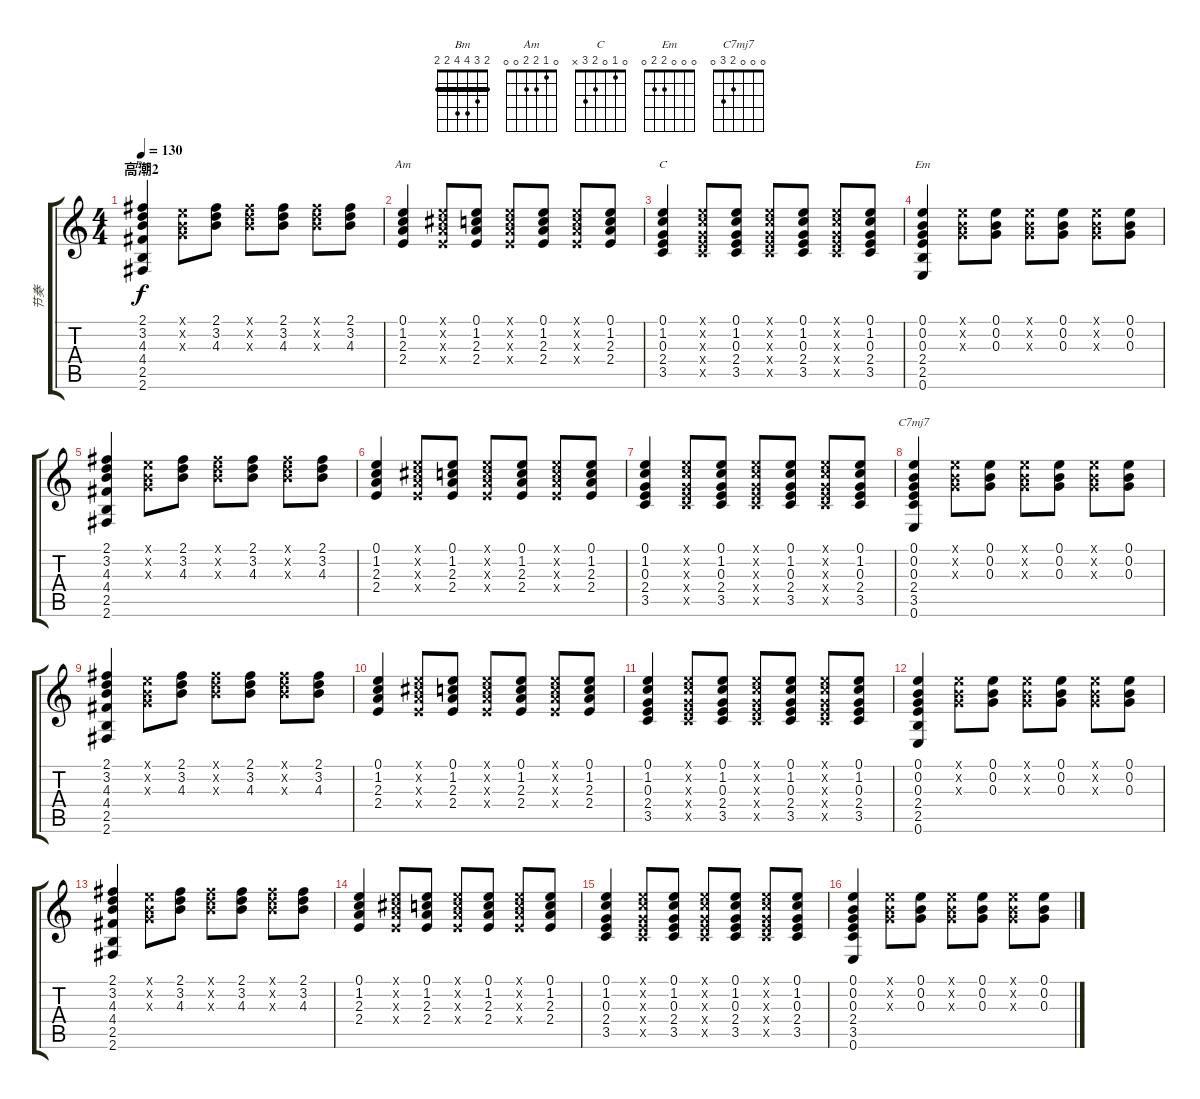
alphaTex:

\track ("节奏" "节奏") {instrument acousticguitarnylon}
\staff {score tabs}
\tuning (E4 B3 G3 D3 A2 E2) {hide}
\chord ("Bm" 2 3 4 4 2 2) {barre 2}
\chord ("Am" 0 1 2 2 0 0)
\chord ("C" 0 1 0 2 3 x)
\chord ("Em" 0 0 0 2 2 0)
\chord ("C7mj7" 0 0 0 2 3 0)
\ts (4 4)
\section ("" "高潮2")
\tempo 130
\clef g2
\ks c
(2.1 3.2 4.3 4.4 2.5 2.6).4{ch "Bm" dy f} (0.1{x} 0.2{x} 0.3{x}).8 (2.1 3.2 4.3).8 (2.1{x} 3.2{x} 4.3{x}).8 (2.1 3.2 4.3).8 (2.1{x} 3.2{x} 4.3{x}).8 (2.1 3.2 4.3).8 |
(0.1 1.2 2.3 2.4).4{ch "Am"} (0.1{x} 2.2{x} 2.3{x} 2.4{x}).8 (0.1 1.2 2.3 2.4).8 (0.1{x} 1.2{x} 2.3{x} 2.4{x}).8 (0.1 1.2 2.3 2.4).8 (0.1{x} 1.2{x} 2.3{x} 2.4{x}).8 (0.1 1.2 2.3 2.4).8 |
(0.1 1.2 0.3 2.4 3.5).4{ch "C"} (0.1{x} 1.2{x} 0.3{x} 2.4{x} 3.5{x}).8 (0.1 1.2 0.3 2.4 3.5).8 (0.1{x} 1.2{x} 0.3{x} 2.4{x} 3.5{x}).8 (0.1 1.2 0.3 2.4 3.5).8 (0.1{x} 1.2{x} 0.3{x} 2.4{x} 3.5{x}).8 (0.1 1.2 0.3 2.4 3.5).8 |
(0.1 0.2 0.3 2.4 2.5 0.6).4{ch "Em"} (0.1{x} 0.2{x} 0.3{x}).8 (0.1 0.2 0.3).8 (0.1{x} 0.2{x} 0.3{x}).8 (0.1 0.2 0.3).8 (0.1{x} 0.2{x} 0.3{x}).8 (0.1 0.2 0.3).8 |
(2.1 3.2 4.3 4.4 2.5 2.6).4 (0.1{x} 0.2{x} 0.3{x}).8 (2.1 3.2 4.3).8 (2.1{x} 3.2{x} 4.3{x}).8 (2.1 3.2 4.3).8 (2.1{x} 3.2{x} 4.3{x}).8 (2.1 3.2 4.3).8 |
(0.1 1.2 2.3 2.4).4 (0.1{x} 2.2{x} 2.3{x} 2.4{x}).8 (0.1 1.2 2.3 2.4).8 (0.1{x} 1.2{x} 2.3{x} 2.4{x}).8 (0.1 1.2 2.3 2.4).8 (0.1{x} 1.2{x} 2.3{x} 2.4{x}).8 (0.1 1.2 2.3 2.4).8 |
(0.1 1.2 0.3 2.4 3.5).4 (0.1{x} 1.2{x} 0.3{x} 2.4{x} 3.5{x}).8 (0.1 1.2 0.3 2.4 3.5).8 (0.1{x} 1.2{x} 0.3{x} 2.4{x} 3.5{x}).8 (0.1 1.2 0.3 2.4 3.5).8 (0.1{x} 1.2{x} 0.3{x} 2.4{x} 3.5{x}).8 (0.1 1.2 0.3 2.4 3.5).8 |
(0.1 0.2 0.3 2.4 3.5 0.6).4{ch "C7mj7"} (0.1{x} 0.2{x} 0.3{x}).8 (0.1 0.2 0.3).8 (0.1{x} 0.2{x} 0.3{x}).8 (0.1 0.2 0.3).8 (0.1{x} 0.2{x} 0.3{x}).8 (0.1 0.2 0.3).8 |
(2.1 3.2 4.3 4.4 2.5 2.6).4 (0.1{x} 0.2{x} 0.3{x}).8 (2.1 3.2 4.3).8 (2.1{x} 3.2{x} 4.3{x}).8 (2.1 3.2 4.3).8 (2.1{x} 3.2{x} 4.3{x}).8 (2.1 3.2 4.3).8 |
(0.1 1.2 2.3 2.4).4 (0.1{x} 2.2{x} 2.3{x} 2.4{x}).8 (0.1 1.2 2.3 2.4).8 (0.1{x} 1.2{x} 2.3{x} 2.4{x}).8 (0.1 1.2 2.3 2.4).8 (0.1{x} 1.2{x} 2.3{x} 2.4{x}).8 (0.1 1.2 2.3 2.4).8 |
(0.1 1.2 0.3 2.4 3.5).4 (0.1{x} 1.2{x} 0.3{x} 2.4{x} 3.5{x}).8 (0.1 1.2 0.3 2.4 3.5).8 (0.1{x} 1.2{x} 0.3{x} 2.4{x} 3.5{x}).8 (0.1 1.2 0.3 2.4 3.5).8 (0.1{x} 1.2{x} 0.3{x} 2.4{x} 3.5{x}).8 (0.1 1.2 0.3 2.4 3.5).8 |
(0.1 0.2 0.3 2.4 2.5 0.6).4 (0.1{x} 0.2{x} 0.3{x}).8 (0.1 0.2 0.3).8 (0.1{x} 0.2{x} 0.3{x}).8 (0.1 0.2 0.3).8 (0.1{x} 0.2{x} 0.3{x}).8 (0.1 0.2 0.3).8 |
(2.1 3.2 4.3 4.4 2.5 2.6).4 (0.1{x} 0.2{x} 0.3{x}).8 (2.1 3.2 4.3).8 (2.1{x} 3.2{x} 4.3{x}).8 (2.1 3.2 4.3).8 (2.1{x} 3.2{x} 4.3{x}).8 (2.1 3.2 4.3).8 |
(0.1 1.2 2.3 2.4).4 (0.1{x} 2.2{x} 2.3{x} 2.4{x}).8 (0.1 1.2 2.3 2.4).8 (0.1{x} 1.2{x} 2.3{x} 2.4{x}).8 (0.1 1.2 2.3 2.4).8 (0.1{x} 1.2{x} 2.3{x} 2.4{x}).8 (0.1 1.2 2.3 2.4).8 |
(0.1 1.2 0.3 2.4 3.5).4 (0.1{x} 1.2{x} 0.3{x} 2.4{x} 3.5{x}).8 (0.1 1.2 0.3 2.4 3.5).8 (0.1{x} 1.2{x} 0.3{x} 2.4{x} 3.5{x}).8 (0.1 1.2 0.3 2.4 3.5).8 (0.1{x} 1.2{x} 0.3{x} 2.4{x} 3.5{x}).8 (0.1 1.2 0.3 2.4 3.5).8 |
(0.1 0.2 0.3 2.4 3.5 0.6).4 (0.1{x} 0.2{x} 0.3{x}).8 (0.1 0.2 0.3).8 (0.1{x} 0.2{x} 0.3{x}).8 (0.1 0.2 0.3).8 (0.1{x} 0.2{x} 0.3{x}).8 (0.1 0.2 0.3).8
